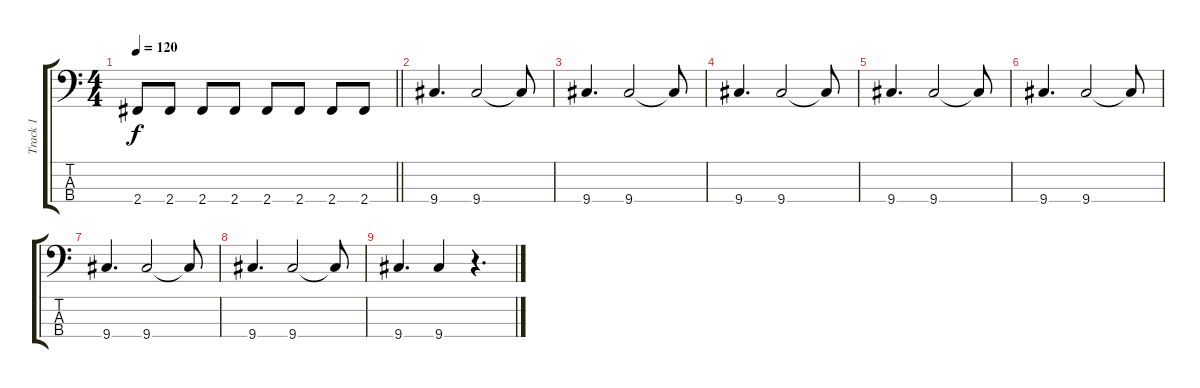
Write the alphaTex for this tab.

\track ("Track 1" "Track 1") {instrument electricbassfinger}
\staff {score tabs}
\tuning (G2 D2 A1 E1) {hide}
\ts (4 4)
\tempo 120
\clef f4
\barLineRight lightlight
\ks c
2.4.8{dy f} 2.4.8 2.4.8 2.4.8 2.4.8 2.4.8 2.4.8 2.4.8 |
9.4.4{d} 9.4.2 9.4{t}.8 |
9.4.4{d} 9.4.2 9.4{t}.8 |
9.4.4{d} 9.4.2 9.4{t}.8 |
9.4.4{d} 9.4.2 9.4{t}.8 |
9.4.4{d} 9.4.2 9.4{t}.8 |
9.4.4{d} 9.4.2 9.4{t}.8 |
9.4.4{d} 9.4.2 9.4{t}.8 |
9.4.4{d} 9.4.4 r.4{d}
